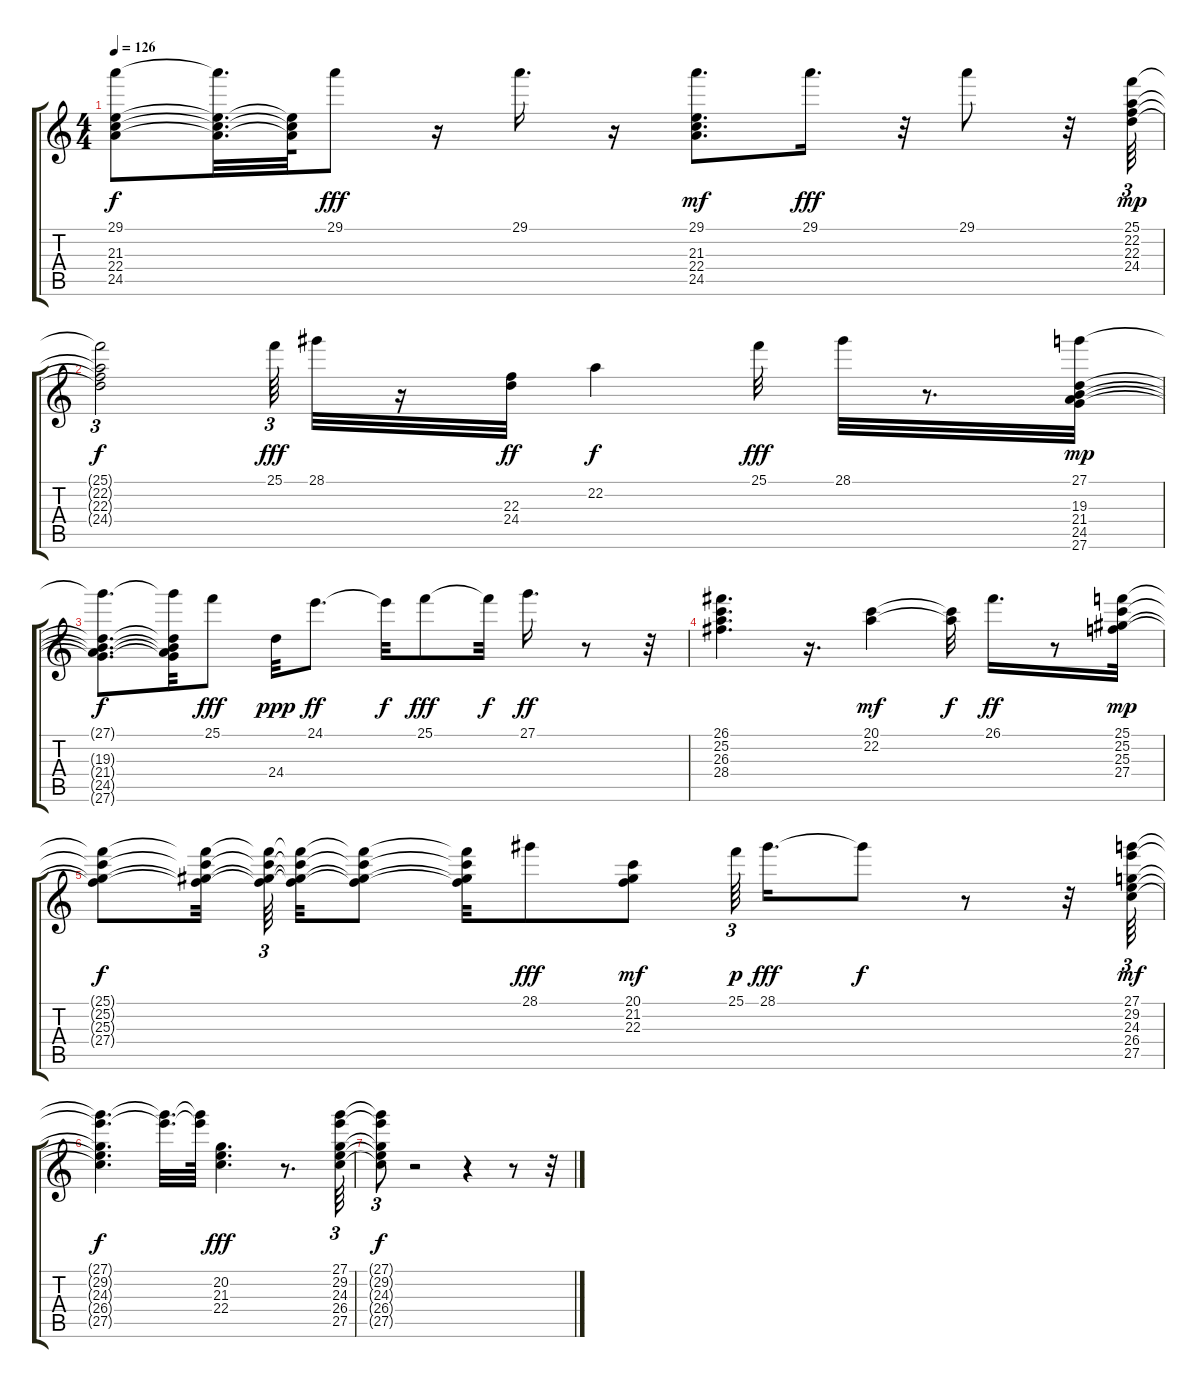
\track "" {instrument rockorgan}
\staff {score tabs}
\tuning (E4 B3 G3 D3 A2 E2) {hide}
\ts (4 4)
\tempo 126
\clef g2
\ks c
(29.1{t} 21.3{t} 22.4{t} 24.5{t}).8{dy f} (29.1{t} 21.3{t} 22.4{t} 24.5{t}).32{d} (21.3{t} 22.4{t} 24.5{t}).64 29.1.8{dy fff} r.16 29.1.16{d} r.16 (29.1 21.3 22.4 24.5).8{d dy mf} 29.1.16{d dy fff} r.32 29.1.8 r.32 (25.1 22.2 22.3 24.4).64{tu (3 2) dy mp} |
(25.1{t} 22.2{t} 22.3{t} 24.4{t}).2{tu (3 2) dy f} 25.1.64{tu (3 2) dy fff} 28.1.32 r.16 (22.3 24.4).32{dy ff} 22.2.4{dy f} 25.1.32{dy fff} 28.1.32 r.8{d} (27.1 19.3 21.4 24.5 27.6).32{dy mp} |
(27.1{t} 19.3{t} 21.4{t} 24.5{t} 27.6{t}).8{d dy f} (27.1{t} 19.3{t} 21.4{t} 24.5{t} 27.6{t}).32 25.1.8{dy fff} 24.4.32{dy ppp} 24.1.8{d dy ff} 24.1{t}.32{dy f} 25.1.8{dy fff} 25.1{t}.32{dy f} 27.1.16{d dy ff} r.8 r.32 |
(26.1 25.2 26.3 28.4).4{d} r.16{d} (20.1 22.2).4{dy mf} (20.1{t} 22.2{t}).32{dy f} 26.1.16{d dy ff} r.8 (25.1 25.2 25.3 27.4).32{dy mp} |
(25.1{t} 25.2{t} 25.3{t} 27.4{t}).8{dy f} (25.1{t} 25.2{t} 25.3{t} 27.4{t}).32 (25.1{t} 25.2{t} 25.3{t} 27.4{t}).64{tu (3 2)} (25.1{t} 25.2{t} 25.3{t} 27.4{t}).32 (25.1{t} 25.2{t} 25.3{t} 27.4{t}).8 (25.1{t} 25.2{t} 25.3{t} 27.4{t}).32 28.1.8{dy fff} (20.1 21.2 22.3).8{dy mf} 25.1.64{tu (3 2) dy p} 28.1.16{d dy fff} 28.1{t}.8{dy f} r.8 r.32 (27.1 29.2 24.3 26.4 27.5).64{tu (3 2) dy mf} |
(27.1{t} 29.2{t} 24.3{t} 26.4{t} 27.5{t}).4{d dy f} (27.1{t} 29.2{t}).32{d} (27.1{t} 29.2{t}).64 (20.2 21.3 22.4).4{d dy fff} r.8{d} (27.1 29.2 24.3 26.4 27.5).64{tu (3 2)} |
(27.1{t} 29.2{t} 24.3{t} 26.4{t} 27.5{t}).8{tu (3 2) dy f} r.2 r.4 r.8 r.32
